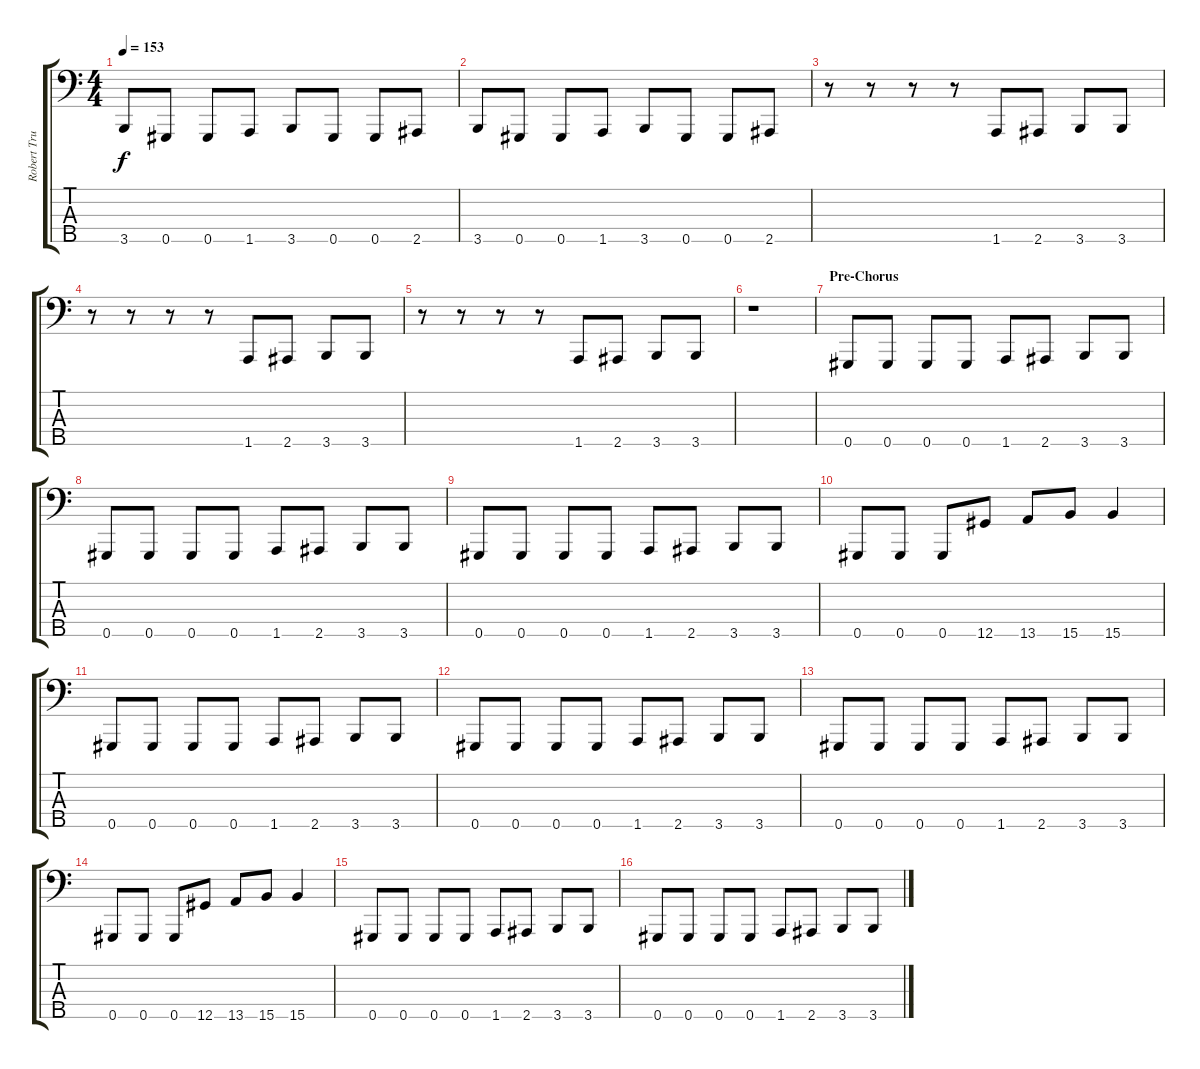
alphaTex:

\track ("Robert Trujillo (Bass)" "Robert Tru") {instrument electricbassfinger}
\staff {score tabs}
\tuning (E2 B1 Gb1 B0 Ab0) {hide}
\ts (4 4)
\tempo 153
\clef f4
\ks c
3.5.8{dy f} 0.5.8 0.5.8 1.5.8 3.5.8 0.5.8 0.5.8 2.5.8 |
3.5.8 0.5.8 0.5.8 1.5.8 3.5.8 0.5.8 0.5.8 2.5.8 |
r.8 r.8 r.8 r.8 1.5.8 2.5.8 3.5.8 3.5.8 |
r.8 r.8 r.8 r.8 1.5.8 2.5.8 3.5.8 3.5.8 |
r.8 r.8 r.8 r.8 1.5.8 2.5.8 3.5.8 3.5.8 |
r.1 |
\section ("" "Pre-Chorus")
0.5.8 0.5.8 0.5.8 0.5.8 1.5.8 2.5.8 3.5.8 3.5.8 |
0.5.8 0.5.8 0.5.8 0.5.8 1.5.8 2.5.8 3.5.8 3.5.8 |
0.5.8 0.5.8 0.5.8 0.5.8 1.5.8 2.5.8 3.5.8 3.5.8 |
0.5.8 0.5.8 0.5.8 12.5.8 13.5.8 15.5.8 15.5.4 |
0.5.8 0.5.8 0.5.8 0.5.8 1.5.8 2.5.8 3.5.8 3.5.8 |
0.5.8 0.5.8 0.5.8 0.5.8 1.5.8 2.5.8 3.5.8 3.5.8 |
0.5.8 0.5.8 0.5.8 0.5.8 1.5.8 2.5.8 3.5.8 3.5.8 |
0.5.8 0.5.8 0.5.8 12.5.8 13.5.8 15.5.8 15.5.4 |
0.5.8 0.5.8 0.5.8 0.5.8 1.5.8 2.5.8 3.5.8 3.5.8 |
0.5.8 0.5.8 0.5.8 0.5.8 1.5.8 2.5.8 3.5.8 3.5.8
